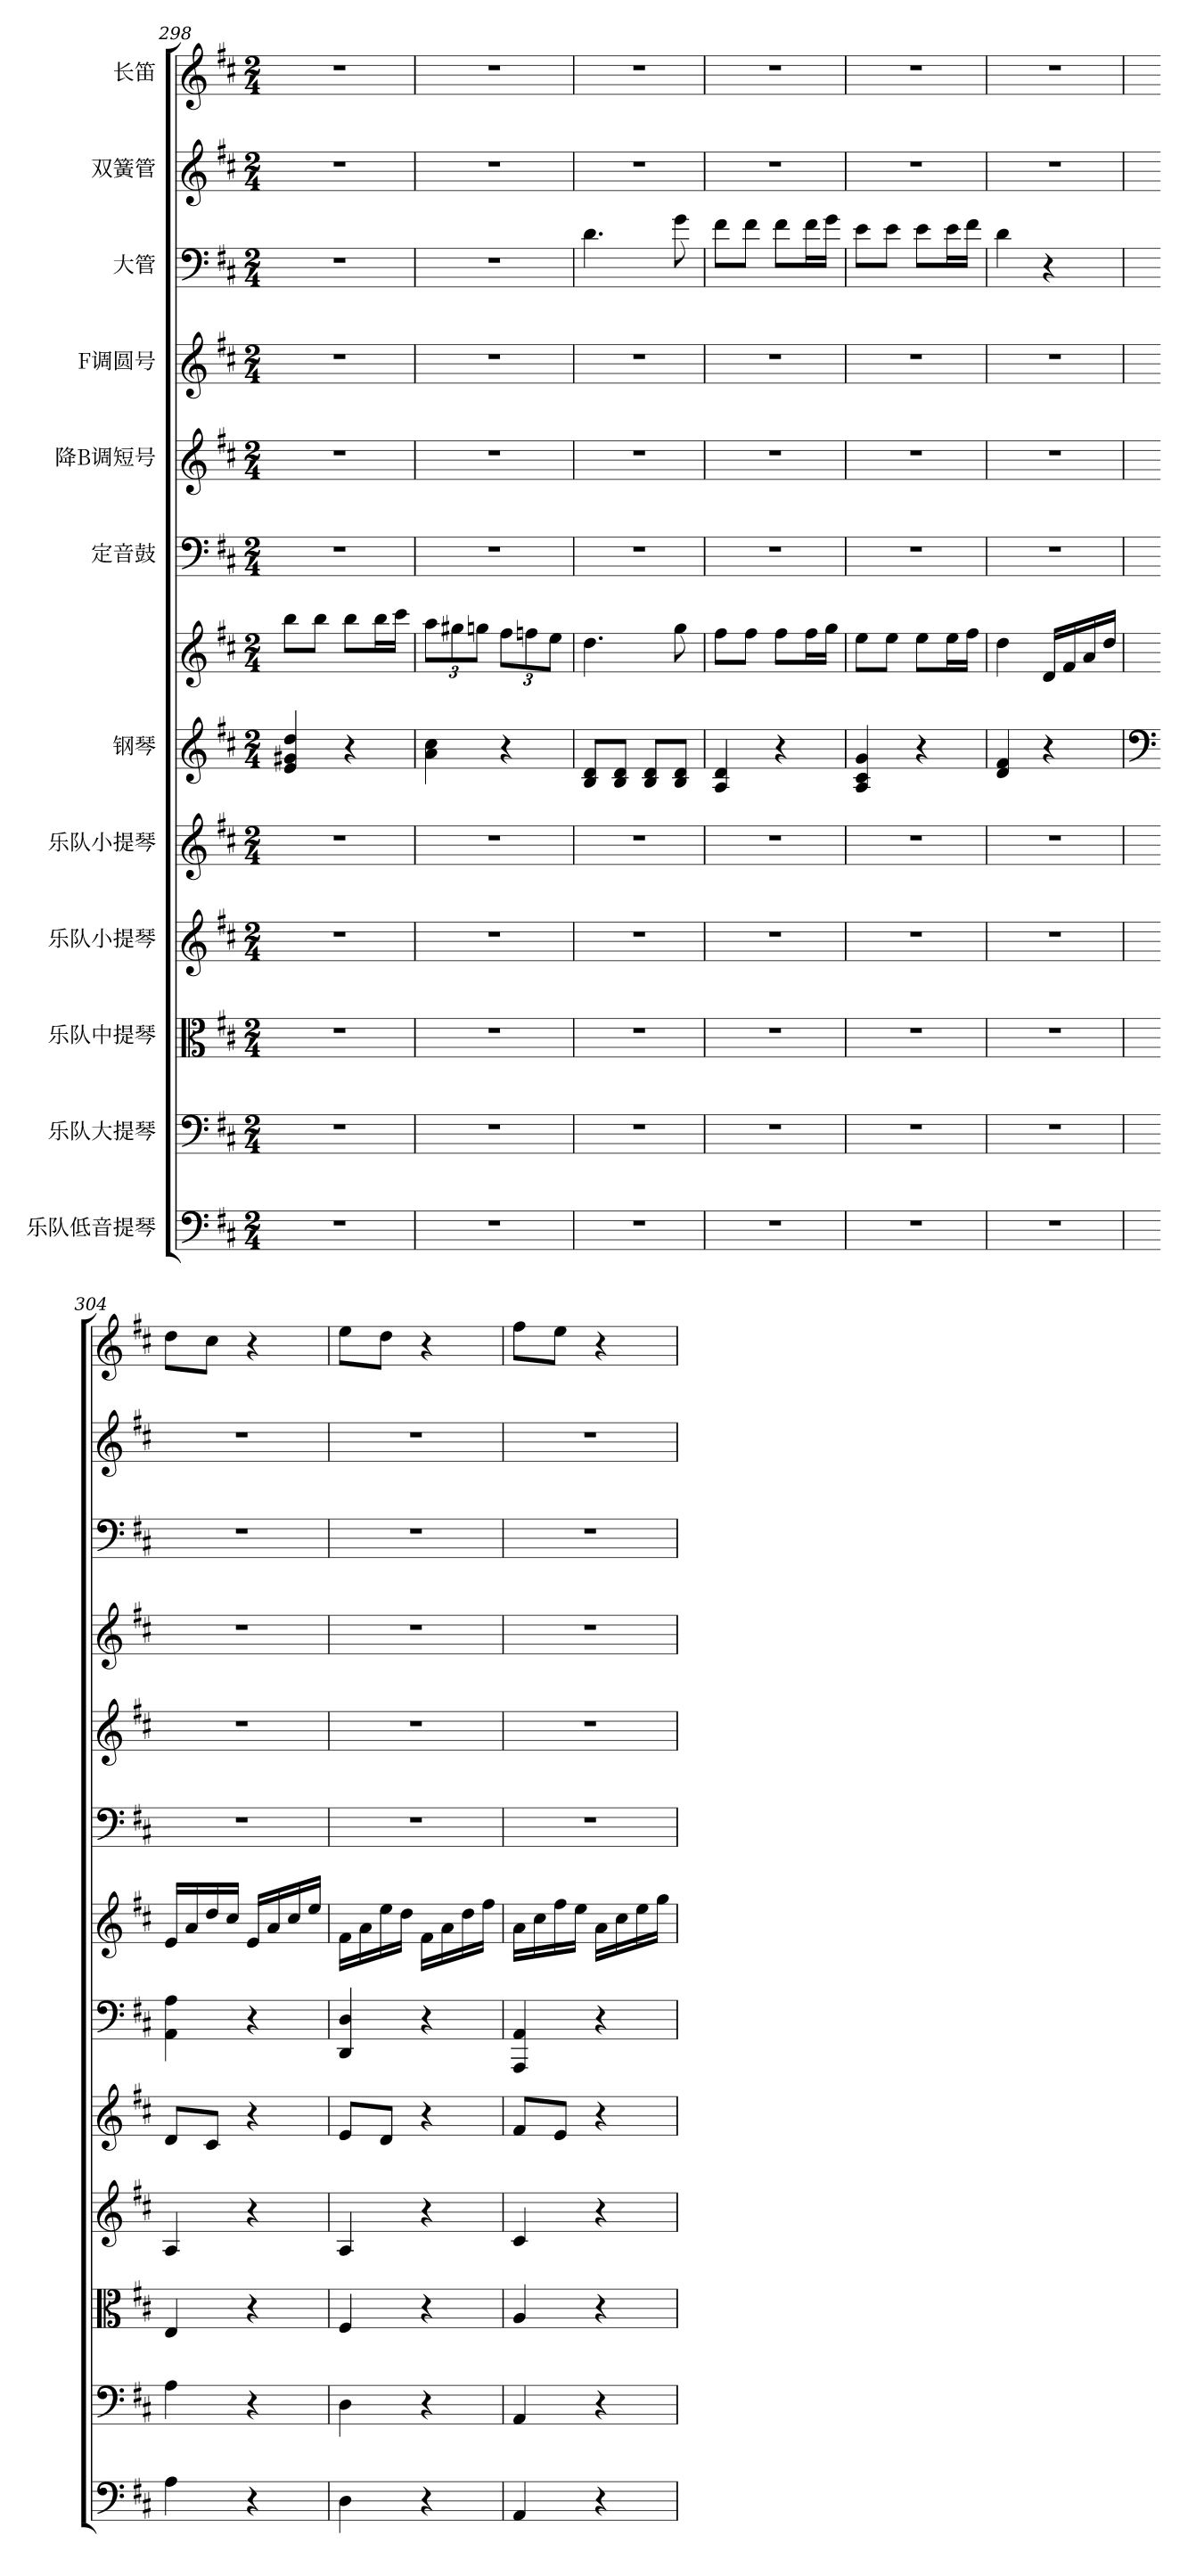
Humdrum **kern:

**kern	**kern	**kern	**kern	**kern	**kern	**kern	**kern	**kern	**kern	**kern	**kern	**kern
*part12	*part11	*part10	*part9	*part8	*part7	*part7	*part6	*part5	*part4	*part3	*part2	*part1
*staff13	*staff12	*staff11	*staff10	*staff9	*staff8	*staff7	*staff6	*staff5	*staff4	*staff3	*staff2	*staff1
*I"乐队低音提琴	*I"乐队大提琴	*I"乐队中提琴	*I"乐队小提琴	*I"乐队小提琴	*I"钢琴	*	*I"定音鼓	*I"降B调短号	*I"F调圆号	*I"大管	*I"双簧管	*I"长笛
*clefF4	*clefF4	*clefC3	*clefG2	*clefG2	*clefG2	*clefG2	*clefF4	*clefG2	*clefG2	*clefF4	*clefG2	*clefG2
*ITrd7c12	*	*	*	*	*	*	*	*ITrd1c2	*ITrd4c7	*	*	*
*k[f#c#]	*k[f#c#]	*k[f#c#]	*k[f#c#]	*k[f#c#]	*k[f#c#]	*k[f#c#]	*k[f#c#]	*k[]	*k[f#]	*k[f#c#]	*k[f#c#]	*k[f#c#]
*M2/4	*M2/4	*M2/4	*M2/4	*M2/4	*M2/4	*M2/4	*M2/4	*M2/4	*M2/4	*M2/4	*M2/4	*M2/4
=298	=298	=298	=298	=298	=298	=298	=298	=298	=298	=298	=298	=298
2r	2r	2r	2r	2r	4e/ 4g#X/ 4dd/	8bb\L	2r	2r	2r	2r	2r	2r
.	.	.	.	.	.	8bb\J	.	.	.	.	.	.
.	.	.	.	.	4r	8bb\L	.	.	.	.	.	.
.	.	.	.	.	.	16bb\L	.	.	.	.	.	.
.	.	.	.	.	.	16ccc#\JJ	.	.	.	.	.	.
=299	=299	=299	=299	=299	=299	=299	=299	=299	=299	=299	=299	=299
*	*	*	*	*	*	*Xbrackettup	*	*	*	*	*	*
2r	2r	2r	2r	2r	4a\ 4cc#\	12aa\L	2r	2r	2r	2r	2r	2r
.	.	.	.	.	.	12gg#X\	.	.	.	.	.	.
.	.	.	.	.	.	12ggn\J	.	.	.	.	.	.
.	.	.	.	.	4r	12ff#\L	.	.	.	.	.	.
.	.	.	.	.	.	12ffn\	.	.	.	.	.	.
.	.	.	.	.	.	12ee\J	.	.	.	.	.	.
=300	=300	=300	=300	=300	=300	=300	=300	=300	=300	=300	=300	=300
2r	2r	2r	2r	2r	8B/ 8d/L	4.dd\	2r	2r	2r	4.d\	2r	2r
.	.	.	.	.	8B/ 8d/J	.	.	.	.	.	.	.
.	.	.	.	.	8B/ 8d/L	.	.	.	.	.	.	.
.	.	.	.	.	8B/ 8d/J	8gg\	.	.	.	8g\	.	.
=301	=301	=301	=301	=301	=301	=301	=301	=301	=301	=301	=301	=301
2r	2r	2r	2r	2r	4A/ 4d/	8ff#\L	2r	2r	2r	8f#\L	2r	2r
.	.	.	.	.	.	8ff#\J	.	.	.	8f#\J	.	.
.	.	.	.	.	4r	8ff#\L	.	.	.	8f#\L	.	.
.	.	.	.	.	.	16ff#\L	.	.	.	16f#\L	.	.
.	.	.	.	.	.	16gg\JJ	.	.	.	16g\JJ	.	.
!!LO:PB:g=z
=302	=302	=302	=302	=302	=302	=302	=302	=302	=302	=302	=302	=302
2r	2r	2r	2r	2r	4A/ 4c#/ 4g/	8ee\L	2r	2r	2r	8e\L	2r	2r
.	.	.	.	.	.	8ee\J	.	.	.	8e\J	.	.
.	.	.	.	.	4r	8ee\L	.	.	.	8e\L	.	.
.	.	.	.	.	.	16ee\L	.	.	.	16e\L	.	.
.	.	.	.	.	.	16ff#\JJ	.	.	.	16f#\JJ	.	.
=303	=303	=303	=303	=303	=303	=303	=303	=303	=303	=303	=303	=303
2r	2r	2r	2r	2r	4d/ 4f#/	4dd\	2r	2r	2r	4d\	2r	2r
.	.	.	.	.	4r	16d/LL	.	.	.	4r	.	.
.	.	.	.	.	.	16f#/	.	.	.	.	.	.
.	.	.	.	.	.	16a/	.	.	.	.	.	.
.	.	.	.	.	.	16dd/JJ	.	.	.	.	.	.
=304	=304	=304	=304	=304	=304	=304	=304	=304	=304	=304	=304	=304
*	*	*	*	*	*clefF4	*	*	*	*	*	*	*
4AA\	4A\	4E/	4A/	8d/L	4AA\ 4A\	16e/LL	2r	2r	2r	2r	2r	8dd\L
.	.	.	.	.	.	16a/	.	.	.	.	.	.
.	.	.	.	8c#/J	.	16dd/	.	.	.	.	.	8cc#\J
.	.	.	.	.	.	16cc#/JJ	.	.	.	.	.	.
4r	4r	4r	4r	4r	4r	16e/LL	.	.	.	.	.	4r
.	.	.	.	.	.	16a/	.	.	.	.	.	.
.	.	.	.	.	.	16cc#/	.	.	.	.	.	.
.	.	.	.	.	.	16ee/JJ	.	.	.	.	.	.
=305	=305	=305	=305	=305	=305	=305	=305	=305	=305	=305	=305	=305
4DD\	4D\	4F#/	4A/	8e/L	4DD/ 4D/	16f#\LL	2r	2r	2r	2r	2r	8ee\L
.	.	.	.	.	.	16a\	.	.	.	.	.	.
.	.	.	.	8d/J	.	16ee\	.	.	.	.	.	8dd\J
.	.	.	.	.	.	16dd\JJ	.	.	.	.	.	.
4r	4r	4r	4r	4r	4r	16f#\LL	.	.	.	.	.	4r
.	.	.	.	.	.	16a\	.	.	.	.	.	.
.	.	.	.	.	.	16dd\	.	.	.	.	.	.
.	.	.	.	.	.	16ff#\JJ	.	.	.	.	.	.
=306	=306	=306	=306	=306	=306	=306	=306	=306	=306	=306	=306	=306
4AAA/	4AA/	4A/	4c#/	8f#/L	4AAA/ 4AA/	16a\LL	2r	2r	2r	2r	2r	8ff#\L
.	.	.	.	.	.	16cc#\	.	.	.	.	.	.
.	.	.	.	8e/J	.	16ff#\	.	.	.	.	.	8ee\J
.	.	.	.	.	.	16ee\JJ	.	.	.	.	.	.
4r	4r	4r	4r	4r	4r	16a\LL	.	.	.	.	.	4r
.	.	.	.	.	.	16cc#\	.	.	.	.	.	.
.	.	.	.	.	.	16ee\	.	.	.	.	.	.
.	.	.	.	.	.	16gg\JJ	.	.	.	.	.	.
=	=	=	=	=	=	=	=	=	=	=	=	=
*-	*-	*-	*-	*-	*-	*-	*-	*-	*-	*-	*-	*-
